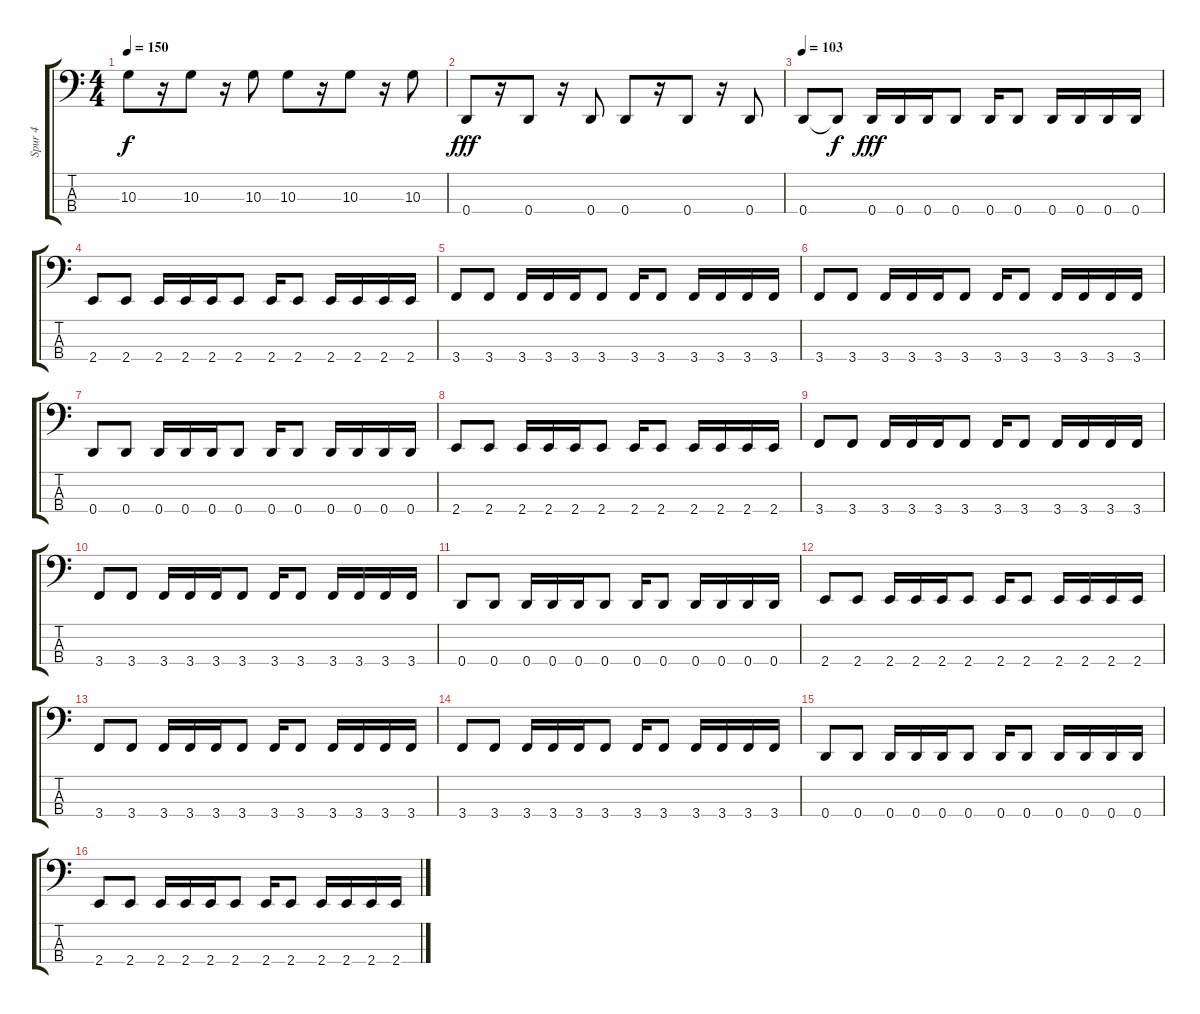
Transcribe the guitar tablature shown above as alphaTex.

\track ("Spur 4" "Spur 4") {instrument electricbassfinger}
\staff {score tabs}
\tuning (G2 D2 A1 D1) {hide}
\ts (4 4)
\tempo 150
\clef f4
\ks c
10.3.8{dy f} r.16 10.3.8 r.16 10.3.8 10.3.8 r.16 10.3.8 r.16 10.3.8 |
0.4.8{dy fff} r.16 0.4.8 r.16 0.4.8 0.4.8 r.16 0.4.8 r.16 0.4.8 |
\tempo 103
0.4.8 0.4{t}.8{dy f} 0.4.16{dy fff} 0.4.16 0.4.16 0.4.8 0.4.16 0.4.8 0.4.16 0.4.16 0.4.16 0.4.16 |
2.4.8 2.4.8 2.4.16 2.4.16 2.4.16 2.4.8 2.4.16 2.4.8 2.4.16 2.4.16 2.4.16 2.4.16 |
3.4.8 3.4.8 3.4.16 3.4.16 3.4.16 3.4.8 3.4.16 3.4.8 3.4.16 3.4.16 3.4.16 3.4.16 |
3.4.8 3.4.8 3.4.16 3.4.16 3.4.16 3.4.8 3.4.16 3.4.8 3.4.16 3.4.16 3.4.16 3.4.16 |
0.4.8 0.4.8 0.4.16 0.4.16 0.4.16 0.4.8 0.4.16 0.4.8 0.4.16 0.4.16 0.4.16 0.4.16 |
2.4.8 2.4.8 2.4.16 2.4.16 2.4.16 2.4.8 2.4.16 2.4.8 2.4.16 2.4.16 2.4.16 2.4.16 |
3.4.8 3.4.8 3.4.16 3.4.16 3.4.16 3.4.8 3.4.16 3.4.8 3.4.16 3.4.16 3.4.16 3.4.16 |
3.4.8 3.4.8 3.4.16 3.4.16 3.4.16 3.4.8 3.4.16 3.4.8 3.4.16 3.4.16 3.4.16 3.4.16 |
0.4.8 0.4.8 0.4.16 0.4.16 0.4.16 0.4.8 0.4.16 0.4.8 0.4.16 0.4.16 0.4.16 0.4.16 |
2.4.8 2.4.8 2.4.16 2.4.16 2.4.16 2.4.8 2.4.16 2.4.8 2.4.16 2.4.16 2.4.16 2.4.16 |
3.4.8 3.4.8 3.4.16 3.4.16 3.4.16 3.4.8 3.4.16 3.4.8 3.4.16 3.4.16 3.4.16 3.4.16 |
3.4.8 3.4.8 3.4.16 3.4.16 3.4.16 3.4.8 3.4.16 3.4.8 3.4.16 3.4.16 3.4.16 3.4.16 |
0.4.8 0.4.8 0.4.16 0.4.16 0.4.16 0.4.8 0.4.16 0.4.8 0.4.16 0.4.16 0.4.16 0.4.16 |
2.4.8 2.4.8 2.4.16 2.4.16 2.4.16 2.4.8 2.4.16 2.4.8 2.4.16 2.4.16 2.4.16 2.4.16
